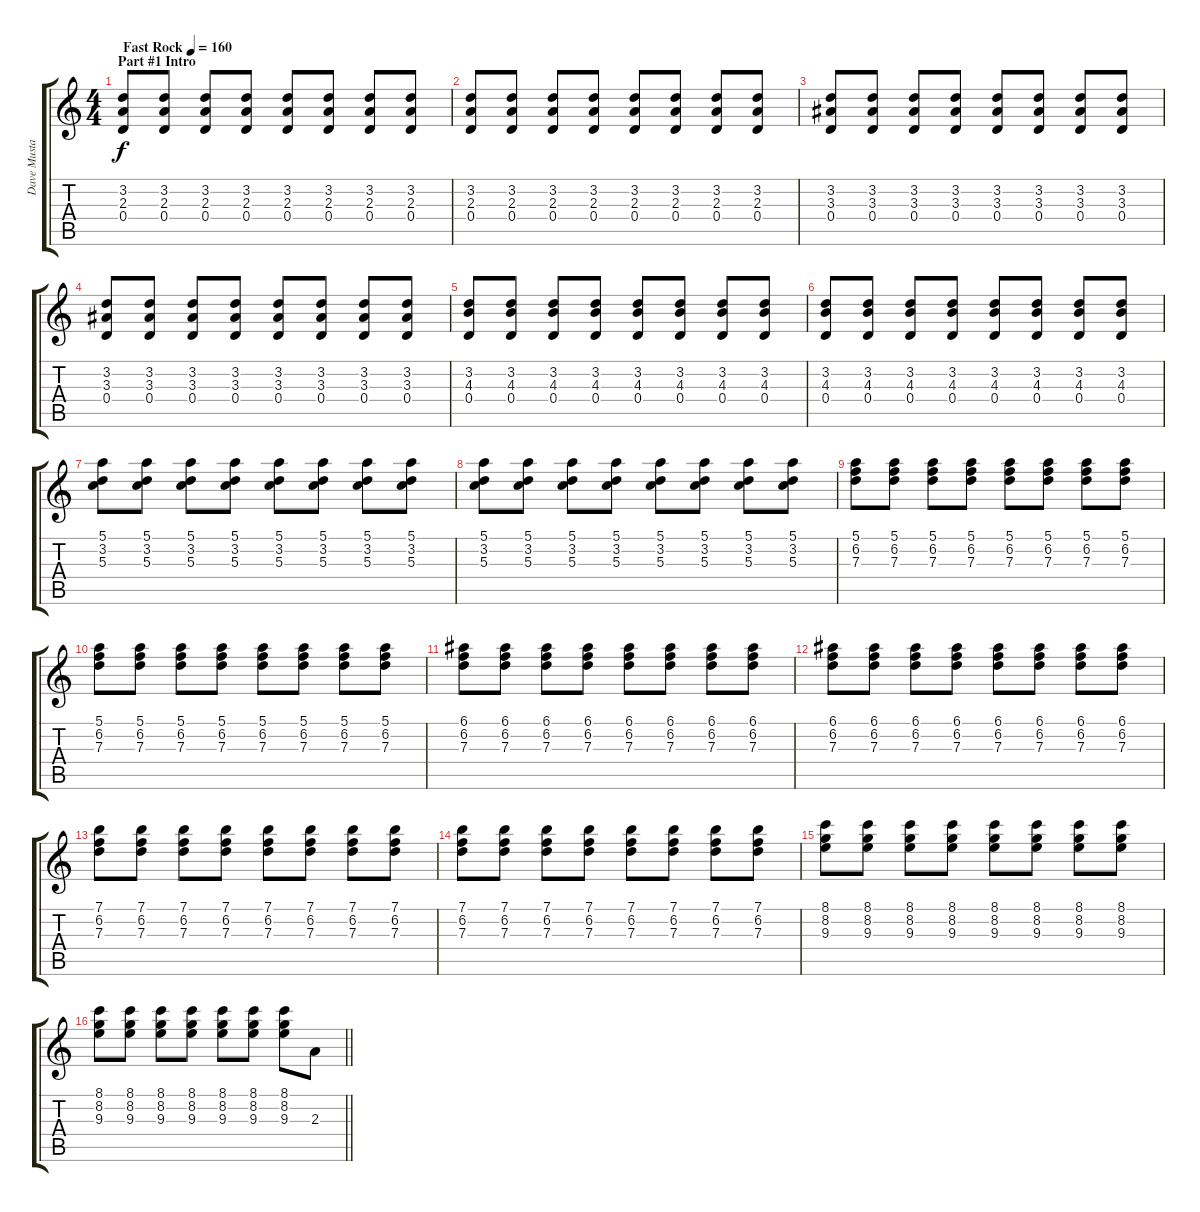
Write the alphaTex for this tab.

\track ("Dave Mustaine" "Dave Musta") {instrument distortionguitar}
\staff {score tabs}
\tuning (E4 B3 G3 D3 A2 E2) {hide}
\ts (4 4)
\section ("" "Part #1 Intro")
\tempo (160 "Fast Rock")
\clef g2
\ks c
(3.2 2.3 0.4).8{dy f instrument distortionguitar} (3.2 2.3 0.4).8 (3.2 2.3 0.4).8 (3.2 2.3 0.4).8 (3.2 2.3 0.4).8 (3.2 2.3 0.4).8 (3.2 2.3 0.4).8 (3.2 2.3 0.4).8 |
(3.2 2.3 0.4).8 (3.2 2.3 0.4).8 (3.2 2.3 0.4).8 (3.2 2.3 0.4).8 (3.2 2.3 0.4).8 (3.2 2.3 0.4).8 (3.2 2.3 0.4).8 (3.2 2.3 0.4).8 |
(3.2 3.3 0.4).8 (3.2 3.3 0.4).8 (3.2 3.3 0.4).8 (3.2 3.3 0.4).8 (3.2 3.3 0.4).8 (3.2 3.3 0.4).8 (3.2 3.3 0.4).8 (3.2 3.3 0.4).8 |
(3.2 3.3 0.4).8 (3.2 3.3 0.4).8 (3.2 3.3 0.4).8 (3.2 3.3 0.4).8 (3.2 3.3 0.4).8 (3.2 3.3 0.4).8 (3.2 3.3 0.4).8 (3.2 3.3 0.4).8 |
(3.2 4.3 0.4).8 (3.2 4.3 0.4).8 (3.2 4.3 0.4).8 (3.2 4.3 0.4).8 (3.2 4.3 0.4).8 (3.2 4.3 0.4).8 (3.2 4.3 0.4).8 (3.2 4.3 0.4).8 |
(3.2 4.3 0.4).8 (3.2 4.3 0.4).8 (3.2 4.3 0.4).8 (3.2 4.3 0.4).8 (3.2 4.3 0.4).8 (3.2 4.3 0.4).8 (3.2 4.3 0.4).8 (3.2 4.3 0.4).8 |
(5.1 3.2 5.3).8 (5.1 3.2 5.3).8 (5.1 3.2 5.3).8 (5.1 3.2 5.3).8 (5.1 3.2 5.3).8 (5.1 3.2 5.3).8 (5.1 3.2 5.3).8 (5.1 3.2 5.3).8 |
(5.1 3.2 5.3).8 (5.1 3.2 5.3).8 (5.1 3.2 5.3).8 (5.1 3.2 5.3).8 (5.1 3.2 5.3).8 (5.1 3.2 5.3).8 (5.1 3.2 5.3).8 (5.1 3.2 5.3).8 |
(5.1 6.2 7.3).8 (5.1 6.2 7.3).8 (5.1 6.2 7.3).8 (5.1 6.2 7.3).8 (5.1 6.2 7.3).8 (5.1 6.2 7.3).8 (5.1 6.2 7.3).8 (5.1 6.2 7.3).8 |
(5.1 6.2 7.3).8 (5.1 6.2 7.3).8 (5.1 6.2 7.3).8 (5.1 6.2 7.3).8 (5.1 6.2 7.3).8 (5.1 6.2 7.3).8 (5.1 6.2 7.3).8 (5.1 6.2 7.3).8 |
(6.1 6.2 7.3).8 (6.1 6.2 7.3).8 (6.1 6.2 7.3).8 (6.1 6.2 7.3).8 (6.1 6.2 7.3).8 (6.1 6.2 7.3).8 (6.1 6.2 7.3).8 (6.1 6.2 7.3).8 |
(6.1 6.2 7.3).8 (6.1 6.2 7.3).8 (6.1 6.2 7.3).8 (6.1 6.2 7.3).8 (6.1 6.2 7.3).8 (6.1 6.2 7.3).8 (6.1 6.2 7.3).8 (6.1 6.2 7.3).8 |
(7.1 6.2 7.3).8 (7.1 6.2 7.3).8 (7.1 6.2 7.3).8 (7.1 6.2 7.3).8 (7.1 6.2 7.3).8 (7.1 6.2 7.3).8 (7.1 6.2 7.3).8 (7.1 6.2 7.3).8 |
(7.1 6.2 7.3).8 (7.1 6.2 7.3).8 (7.1 6.2 7.3).8 (7.1 6.2 7.3).8 (7.1 6.2 7.3).8 (7.1 6.2 7.3).8 (7.1 6.2 7.3).8 (7.1 6.2 7.3).8 |
(8.1 8.2 9.3).8 (8.1 8.2 9.3).8 (8.1 8.2 9.3).8 (8.1 8.2 9.3).8 (8.1 8.2 9.3).8 (8.1 8.2 9.3).8 (8.1 8.2 9.3).8 (8.1 8.2 9.3).8 |
\barLineRight lightlight
(8.1 8.2 9.3).8 (8.1 8.2 9.3).8 (8.1 8.2 9.3).8 (8.1 8.2 9.3).8 (8.1 8.2 9.3).8 (8.1 8.2 9.3).8 (8.1 8.2 9.3).8 2.3.8
